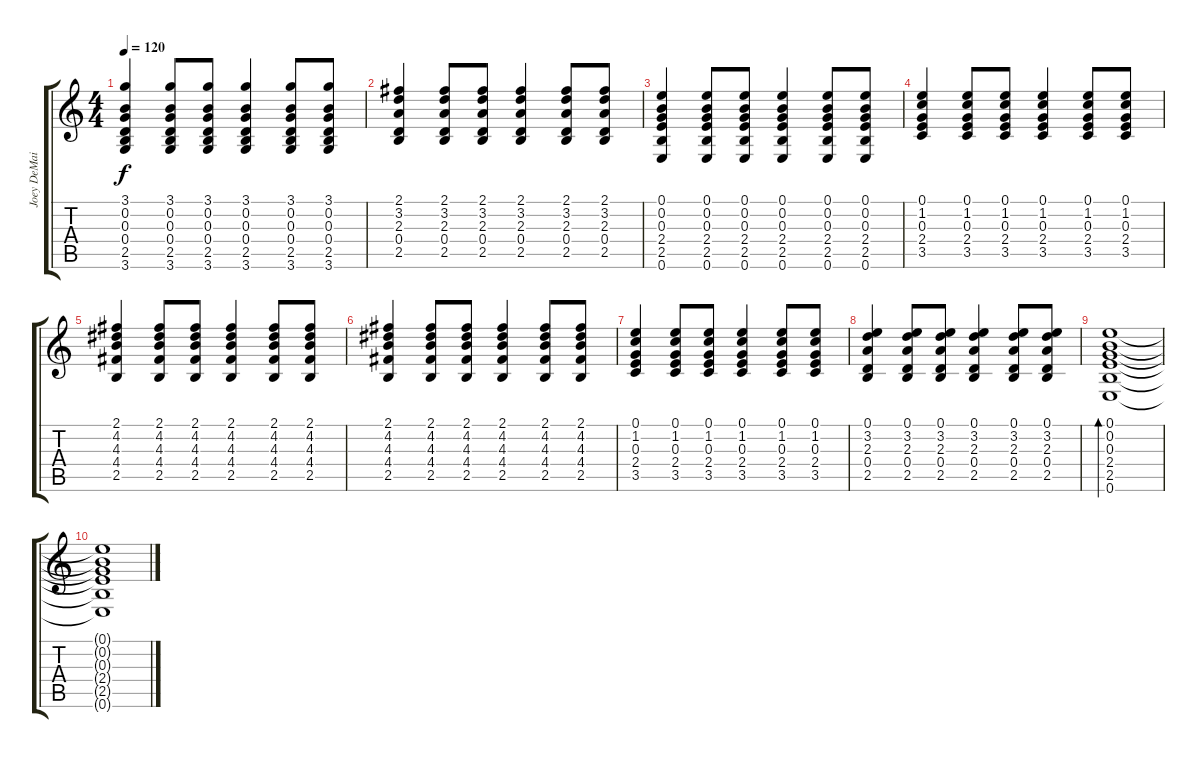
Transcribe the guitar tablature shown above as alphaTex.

\track ("Joey DeMaio acoustic guitar" "Joey DeMai") {instrument acousticguitarsteel}
\staff {score tabs}
\tuning (E4 B3 G3 D3 A2 E2) {hide}
\ts (4 4)
\tempo 120
\clef g2
\ks c
(3.1 0.2 0.3 0.4 2.5 3.6).4{dy f} (3.1 0.2 0.3 0.4 2.5 3.6).8 (3.1 0.2 0.3 0.4 2.5 3.6).8 (3.1 0.2 0.3 0.4 2.5 3.6).4 (3.1 0.2 0.3 0.4 2.5 3.6).8 (3.1 0.2 0.3 0.4 2.5 3.6).8 |
(2.1 3.2 2.3 0.4 2.5).4 (2.1 3.2 2.3 0.4 2.5).8 (2.1 3.2 2.3 0.4 2.5).8 (2.1 3.2 2.3 0.4 2.5).4 (2.1 3.2 2.3 0.4 2.5).8 (2.1 3.2 2.3 0.4 2.5).8 |
(0.1 0.2 0.3 2.4 2.5 0.6).4 (0.1 0.2 0.3 2.4 2.5 0.6).8 (0.1 0.2 0.3 2.4 2.5 0.6).8 (0.1 0.2 0.3 2.4 2.5 0.6).4 (0.1 0.2 0.3 2.4 2.5 0.6).8 (0.1 0.2 0.3 2.4 2.5 0.6).8 |
(0.1 1.2 0.3 2.4 3.5).4 (0.1 1.2 0.3 2.4 3.5).8 (0.1 1.2 0.3 2.4 3.5).8 (0.1 1.2 0.3 2.4 3.5).4 (0.1 1.2 0.3 2.4 3.5).8 (0.1 1.2 0.3 2.4 3.5).8 |
(2.1 4.2 4.3 4.4 2.5).4 (2.1 4.2 4.3 4.4 2.5).8 (2.1 4.2 4.3 4.4 2.5).8 (2.1 4.2 4.3 4.4 2.5).4 (2.1 4.2 4.3 4.4 2.5).8 (2.1 4.2 4.3 4.4 2.5).8 |
(2.1 4.2 4.3 4.4 2.5).4 (2.1 4.2 4.3 4.4 2.5).8 (2.1 4.2 4.3 4.4 2.5).8 (2.1 4.2 4.3 4.4 2.5).4 (2.1 4.2 4.3 4.4 2.5).8 (2.1 4.2 4.3 4.4 2.5).8 |
(0.1 1.2 0.3 2.4 3.5).4 (0.1 1.2 0.3 2.4 3.5).8 (0.1 1.2 0.3 2.4 3.5).8 (0.1 1.2 0.3 2.4 3.5).4 (0.1 1.2 0.3 2.4 3.5).8 (0.1 1.2 0.3 2.4 3.5).8 |
(0.1 3.2 2.3 0.4 2.5).4 (0.1 3.2 2.3 0.4 2.5).8 (0.1 3.2 2.3 0.4 2.5).8 (0.1 3.2 2.3 0.4 2.5).4 (0.1 3.2 2.3 0.4 2.5).8 (0.1 3.2 2.3 0.4 2.5).8 |
(0.1 0.2 0.3 2.4 2.5 0.6).1{bd 240} |
(0.1{t} 0.2{t} 0.3{t} 2.4{t} 2.5{t} 0.6{t}).1
